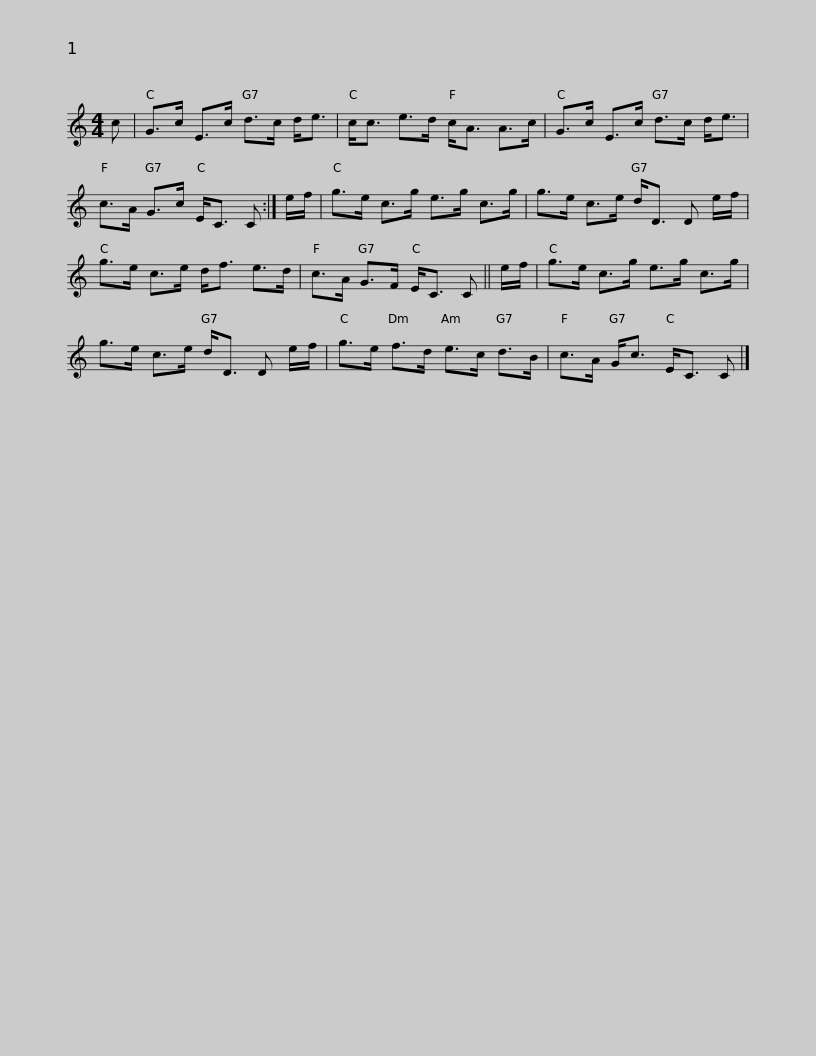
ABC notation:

X:1
L:1/8
M:4/4
I:linebreak $
K:C
V:1 treble
V:1
 c | G>c E>c d>c d<e | c<c e>d c<A A>c | G>c E>c d>c d<e | c>A G>c E<C C :| %5
 e/f/ |$ g>e c>g e>g c>g | g>e c>e d<D D e/f/ | g>e c>e d<f e>d | c>A G>F E<C C || %10
 e/f/ |$ g>e c>g e>g c>g | g>e c>e d<D D e/f/ | g>e f>d e>c d>B | c>A G<c E<C C |] %15
